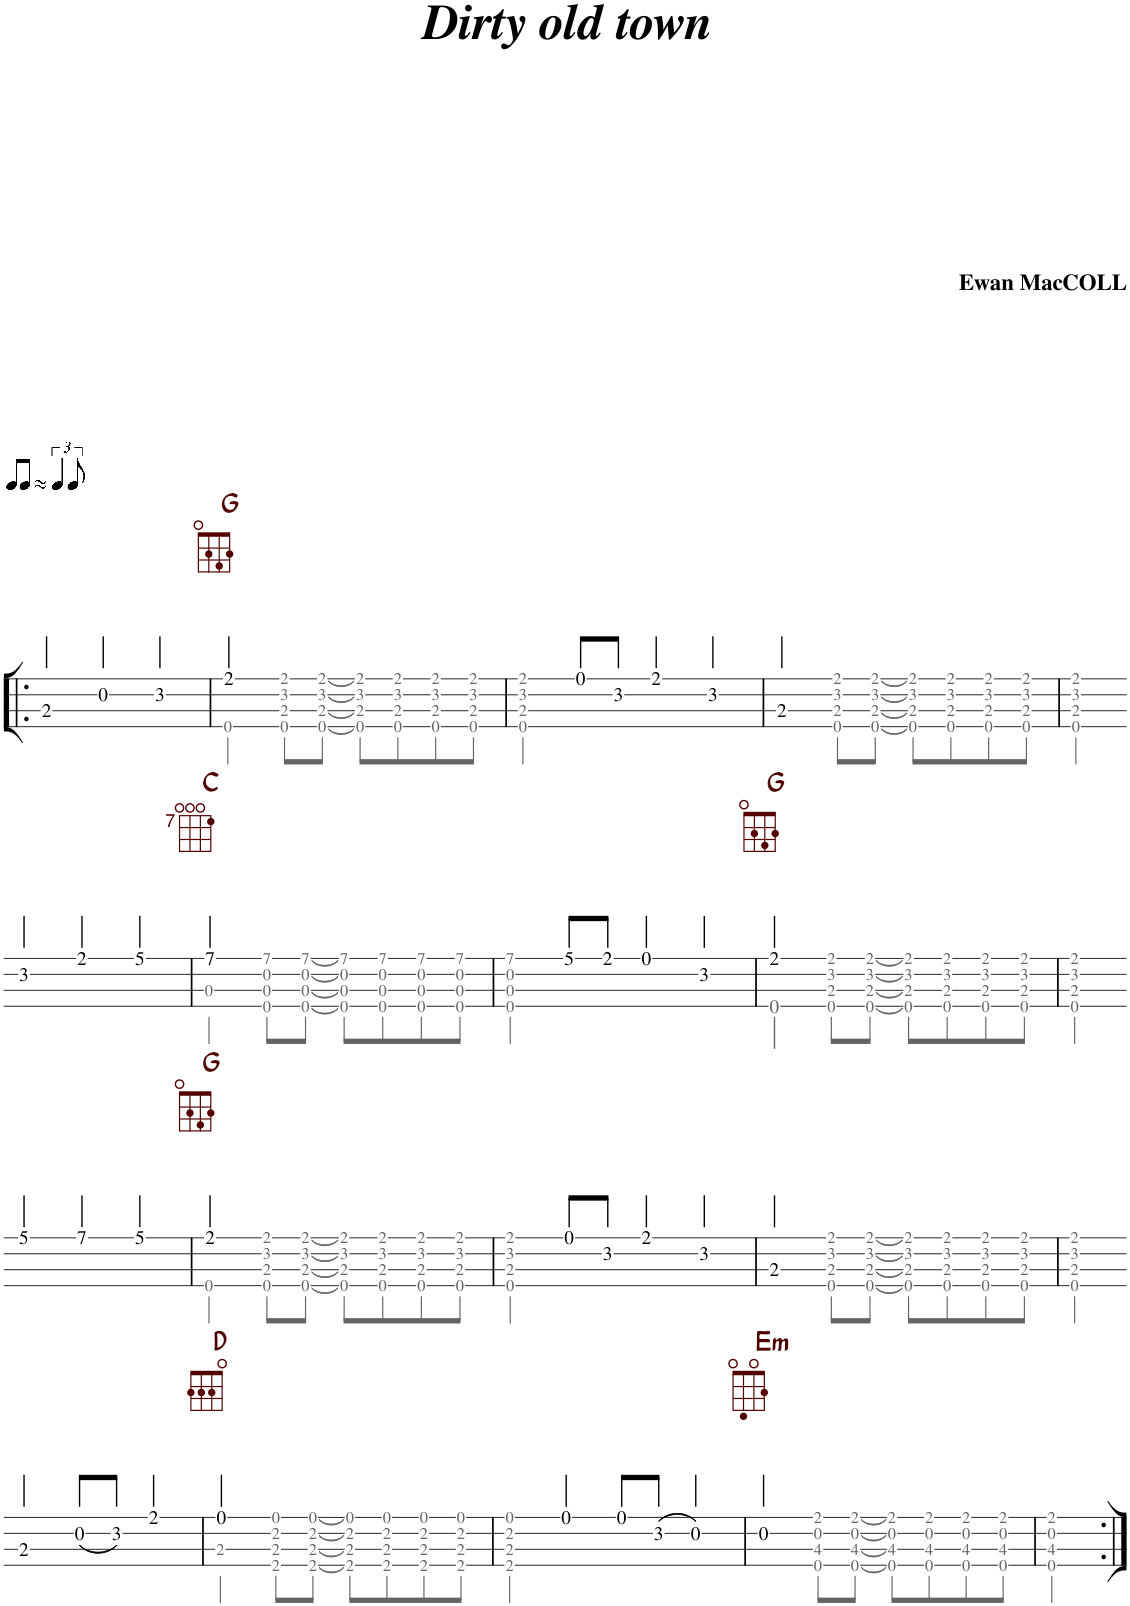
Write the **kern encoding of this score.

**kern	**harte
*part1	*part1
*staff1	*
*I"Ukulélé [Tablature]	*
*stria4	*
*k[]	*
*M4/4	*
=1!|:	=1!|:
4d/	.
4e/	.
4g/	.
=2	=2
*^	*
4b/	4g!i\	G:maj
2.ryy	8g!i\ 8d!i\ 8g!i\ 8b!i\L	.
.	[8g!i\ [8d!i\ [8g!i\ [8b!i\J	.
.	8g!i\] 8d!i\] 8g!i\] 8b!i\]L	.
.	8g!i\ 8d!i\ 8g!i\ 8b!i\	.
.	8g!i\ 8d!i\ 8g!i\ 8b!i\	.
.	8g!i\ 8d!i\ 8g!i\ 8b!i\J	.
=3	=3	=3
4ryy	4g!i\ 4d!i\ 4g!i\ 4b!i\	.
8a/L	2.ryy	.
8g/J	.	.
4b/	.	.
4g/	.	.
=4	=4	=4
4d/	4ryy	.
2.ryy	8g!i\ 8d!i\ 8g!i\ 8b!i\L	.
.	[8g!i\ [8d!i\ [8g!i\ [8b!i\J	.
.	8g!i\] 8d!i\] 8g!i\] 8b!i\]L	.
.	8g!i\ 8d!i\ 8g!i\ 8b!i\	.
.	8g!i\ 8d!i\ 8g!i\ 8b!i\	.
.	8g!i\ 8d!i\ 8g!i\ 8b!i\J	.
=5	=5	=5
4ryy	4g!i\ 4d!i\ 4g!i\ 4b!i\	.
*v	*v	*
!!LO:LB:g=z
=6-	=6-
4g/	.
4b/	.
4dd/	.
=7	=7
*^	*
4ee/	4c!i\	C:maj
2.ryy	8g!i\ 8c!i\ 8e!i\ 8ee!i\L	.
.	[8g!i\ [8c!i\ [8e!i\ [8ee!i\J	.
.	8g!i\] 8c!i\] 8e!i\] 8ee!i\]L	.
.	8g!i\ 8c!i\ 8e!i\ 8ee!i\	.
.	8g!i\ 8c!i\ 8e!i\ 8ee!i\	.
.	8g!i\ 8c!i\ 8e!i\ 8ee!i\J	.
=8	=8	=8
4ryy	4g!i\ 4c!i\ 4e!i\ 4ee!i\	.
8dd/L	2.ryy	.
8b/J	.	.
4a/	.	.
4g/	.	.
=9	=9	=9
4b/	4gi\	G:maj
2.ryy	8g!i\ 8d!i\ 8g!i\ 8b!i\L	.
.	[8g!i\ [8d!i\ [8g!i\ [8b!i\J	.
.	8g!i\] 8d!i\] 8g!i\] 8b!i\]L	.
.	8g!i\ 8d!i\ 8g!i\ 8b!i\	.
.	8g!i\ 8d!i\ 8g!i\ 8b!i\	.
.	8g!i\ 8d!i\ 8g!i\ 8b!i\J	.
=10	=10	=10
4ryy	4g!i\ 4d!i\ 4g!i\ 4b!i\	.
*v	*v	*
!!LO:LB:g=z
=11-	=11-
4dd/	.
4ee/	.
4dd/	.
=12	=12
*^	*
4b/	4g!i\	G:maj
2.ryy	8g!i\ 8d!i\ 8g!i\ 8b!i\L	.
.	[8g!i\ [8d!i\ [8g!i\ [8b!i\J	.
.	8g!i\] 8d!i\] 8g!i\] 8b!i\]L	.
.	8g!i\ 8d!i\ 8g!i\ 8b!i\	.
.	8g!i\ 8d!i\ 8g!i\ 8b!i\	.
.	8g!i\ 8d!i\ 8g!i\ 8b!i\J	.
=13	=13	=13
4ryy	4g!i\ 4d!i\ 4g!i\ 4b!i\	.
8a/L	2.ryy	.
8g/J	.	.
4b/	.	.
4g/	.	.
=14	=14	=14
4d/	4ryy	.
2.ryy	8g!i\ 8d!i\ 8g!i\ 8b!i\L	.
.	[8g!i\ [8d!i\ [8g!i\ [8b!i\J	.
.	8g!i\] 8d!i\] 8g!i\] 8b!i\]L	.
.	8g!i\ 8d!i\ 8g!i\ 8b!i\	.
.	8g!i\ 8d!i\ 8g!i\ 8b!i\	.
.	8g!i\ 8d!i\ 8g!i\ 8b!i\J	.
=15	=15	=15
4ryy	4g!i\ 4d!i\ 4g!i\ 4b!i\	.
*v	*v	*
!!LO:LB:g=z
=16-	=16-
4d/	.
(8e/L	.
8g/J)	.
4b/	.
=17	=17
*^	*
4a/	4d!i\	D:maj
2.ryy	8a!i\ 8d!i\ 8f#!i\ 8a!i\L	.
.	[8a!i\ [8d!i\ [8f#!i\ [8a!i\J	.
.	8a!i\] 8d!i\] 8f#!i\] 8a!i\]L	.
.	8a!i\ 8d!i\ 8f#!i\ 8a!i\	.
.	8a!i\ 8d!i\ 8f#!i\ 8a!i\	.
.	8a!i\ 8d!i\ 8f#!i\ 8a!i\J	.
=18	=18	=18
4ryy	4a!i\ 4d!i\ 4f#!i\ 4a!i\	.
4a/	2.ryy	.
8a/L	.	.
(8g/J	.	.
4e/)	.	.
=19	=19	=19
!	!	!LO:H:kt=m
4e/	4ryy	E:min
2.ryy	8g!i\ 8e!i\ 8e!i\ 8b!i\L	.
.	[8g!i\ [8e!i\ [8e!i\ [8b!i\J	.
.	8g!i\] 8e!i\] 8e!i\] 8b!i\]L	.
.	8g!i\ 8e!i\ 8e!i\ 8b!i\	.
.	8g!i\ 8e!i\ 8e!i\ 8b!i\	.
.	8g!i\ 8e!i\ 8e!i\ 8b!i\J	.
=20	=20	=20
4ryy	4g!i\ 4e!i\ 4e!i\ 4b!i\	.
*v	*v	*
=:|!	=:|!
*-	*-
